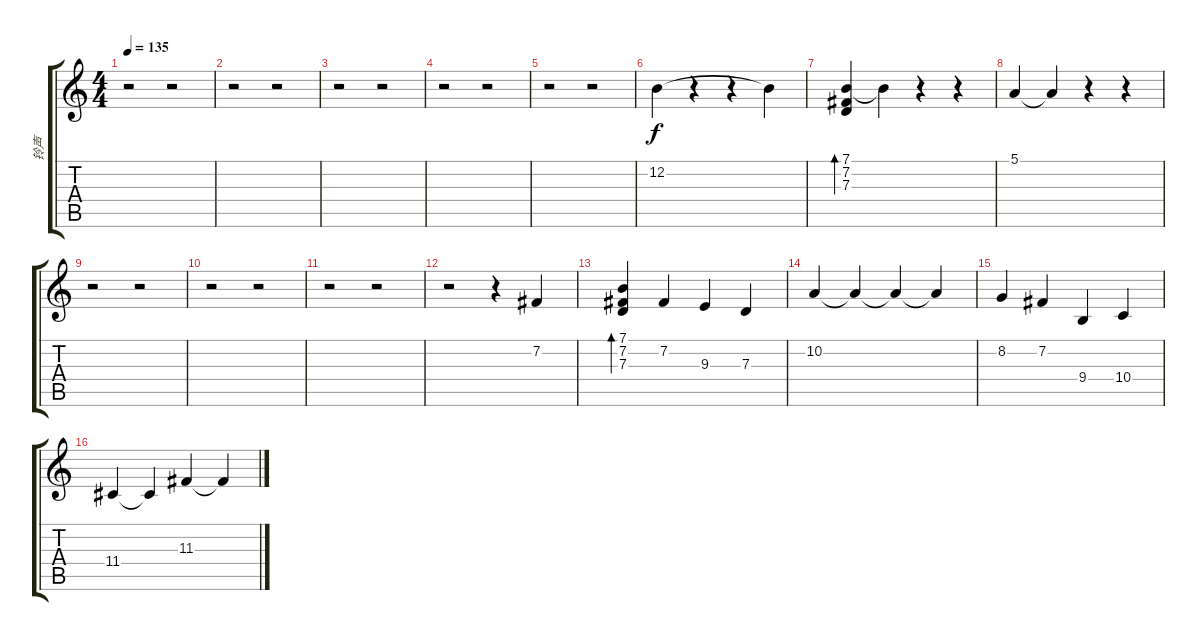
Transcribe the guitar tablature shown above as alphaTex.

\track ("铃声" "铃声") {instrument glockenspiel}
\staff {score tabs}
\tuning (E4 B3 G3 D3 A2 E2) {hide}
\ts (4 4)
\tempo 135
\clef g2
\ks c
r.2{dy f} r.2 |
r.2 r.2 |
r.2 r.2 |
r.2 r.2 |
r.2 r.2 |
12.2.4 r.4 r.4 12.2{t}.4 |
(7.1 7.2 7.3).4{bd 240} 7.1{t}.4 r.4 r.4 |
5.1.4 5.1{t}.4 r.4 r.4 |
r.2 r.2 |
r.2 r.2 |
r.2 r.2 |
r.2 r.4 7.2.4 |
(7.1 7.2 7.3).4{bd 240} 7.2.4 9.3.4 7.3.4 |
10.2.4 10.2{t}.4 10.2{t}.4 10.2{t}.4 |
8.2.4 7.2.4 9.4.4 10.4.4 |
11.4.4 11.4{t}.4 11.3.4 11.3{t}.4
